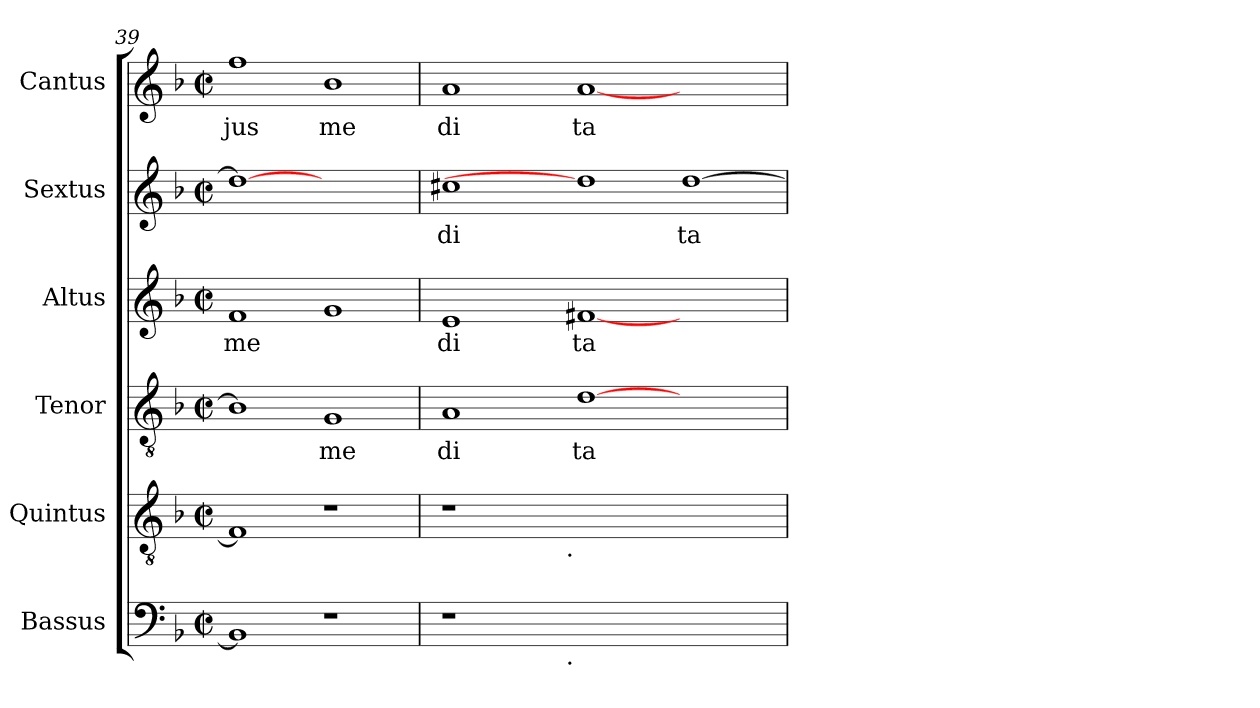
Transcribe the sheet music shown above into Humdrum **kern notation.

**kern	**text	**kern	**text	**kern	**text	**kern	**text	**kern	**text	**kern	**text
*part6	*part6	*part5	*part5	*part4	*part4	*part3	*part3	*part2	*part2	*part1	*part1
*staff6	*staff6	*staff5	*staff5	*staff4	*staff4	*staff3	*staff3	*staff2	*staff2	*staff1	*staff1
*I"Bassus	*	*I"Quintus	*	*I"Tenor	*	*I"Altus	*	*I"Sextus	*	*I"Cantus	*
*I'B	*	*I'Q	*	*I'T	*	*I'A	*	*I'S	*	*I'C	*
*clefF4	*	*clefGv2	*	*clefGv2	*	*clefG2	*	*clefG2	*	*clefG2	*
*k[b-]	*	*k[b-]	*	*k[b-]	*	*k[b-]	*	*k[b-]	*	*k[b-]	*
*F:	*	*F:	*	*F:	*	*F:	*	*F:	*	*F:	*
*M2/2	*	*M2/2	*	*M2/2	*	*M2/2	*	*M2/2	*	*M2/2	*
*met(c|)	*	*met(c|)	*	*met(c|)	*	*met(c|)	*	*met(c|)	*	*met(c|)	*
=39	=39	=39	=39	=39	=39	=39	=39	=39	=39	=39	=39
!	!LO:LY:b:cj	!	!LO:LY:b:cj	!	!LO:LY:b:cj	!	!LO:LY:b:cj	!	!LO:LY:b:cj	!	!LO:LY:b:cj
1BB-]	.	1F]	.	1B-]	.	1f	me	1dd_	.	1ff	jus
!	!	!	!	!	!LO:LY:b:cj	!	!LO:LY:b:cj	!	!	!	!LO:LY:b:cj
1r	.	1r	.	1G	me	1g	.	1ryy	.	1b-	me
=40	=40	=40	=40	=40	=40	=40	=40	=40	=40	=40	=40
!	!	!	!	!	!LO:LY:b:cj	!	!LO:LY:b:cj	!	!LO:LY:b:cj	!	!LO:LY:b:cj
*^	*	*^	*	*	*	*	*	*	*	*	*
1r	2ryy	.	1r	2ryy	.	1A	di	1e	di	1cc#X	di	1a	di
.	4...ryy	.	.	4...ryy	.	.	.	.	.	.	.	.	.
!	!	!	!	!LO:TX:b:t=.	!	!	!	!	!	!	!	!	!
!	!LO:TX:b:t=.	!	!	!	!	!	!	!	!	!	!	!	!
.	1ryy	.	.	1ryy	.	.	.	.	.	.	.	.	.
!	!	!	!	!	!	!	!LO:LY:b:cj	!	!LO:LY:b:cj	!	!	!	!LO:LY:b:cj
0ryy	.	.	0ryy	.	.	[>1d	ta	[<1f#X	ta	1dd]	.	[<1a	ta
.	1ryy	.	.	1ryy	.	.	.	.	.	.	.	.	.
!	!	!	!	!	!	!	!	!	!	!	!LO:LY:b:cj	!	!
.	.	.	.	.	.	1ryy	.	1ryy	.	[>1dd	ta	1ryy	.
.	32ryy	.	.	32ryy	.	.	.	.	.	.	.	.	.
*v	*v	*	*	*	*	*	*	*	*	*	*	*	*
*	*	*v	*v	*	*	*	*	*	*	*	*	*
=	=	=	=	=	=	=	=	=	=	=	=
*-	*-	*-	*-	*-	*-	*-	*-	*-	*-	*-	*-
